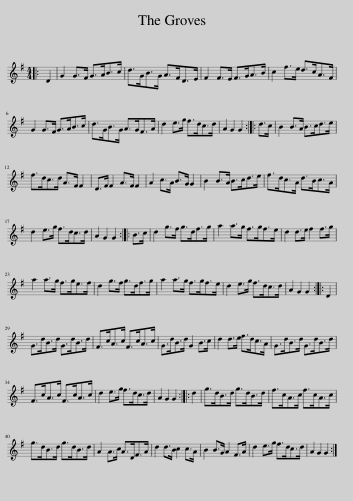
X:1
L:1/8
M:4/4
I:linebreak $
K:G
V:1 treble
V:1
|: D2 | G2 G>F G>AB>c | d>GB>G A>FD>E | F2 F>E F>GA>B | c2 f>e d>cA>F |$ %5
 G2 G>F G>AB>c | d>GB>G A>GF>A | d2 e>g f>dc>d | A2 G2 G2 :: d>c | %10
 B2 B>A B>cd>e |$ f>dc>d A>F F2 | D>F F2 A>F F2 | A2 c>A B>G G2 | B2 B>A B>cd>e | %15
 f>dc>A d>Bc>A |$ d2 e>g f>dc>d | A2 G2 G2 :: B>c | d2 g>f g>df>g | %20
 a2 a>g f>gf>e | d2 d>e f2 f>g |$ a2 a>g f>ge>f | d2 g>f g>df>g | a2 a>g f>gf>e | %25
 d2 e>g f>dc>d | A2 G2 G2 :: D2 |$ G>dB>d G>dB>d | F>cA>c F>cA>c | %30
 G>dB>d G2 B>c | d2 d>e f>dc>A | G>dB>d G>dB>d |$ F>cA>c F>cA>c | d2 e>g f>dc>d | %35
 A2 G2 G2 :: d2 | g>dB>d g>dB>d | f>cA>c f>cA>c |$ g>dB>d g>dB>d | %40
 A2 A>c A>DF>A | d2 d>B c2 c>A | B2 B>G A2 F>A | d2 e>g f>dc>d | A2 G2 G2 :| %45
